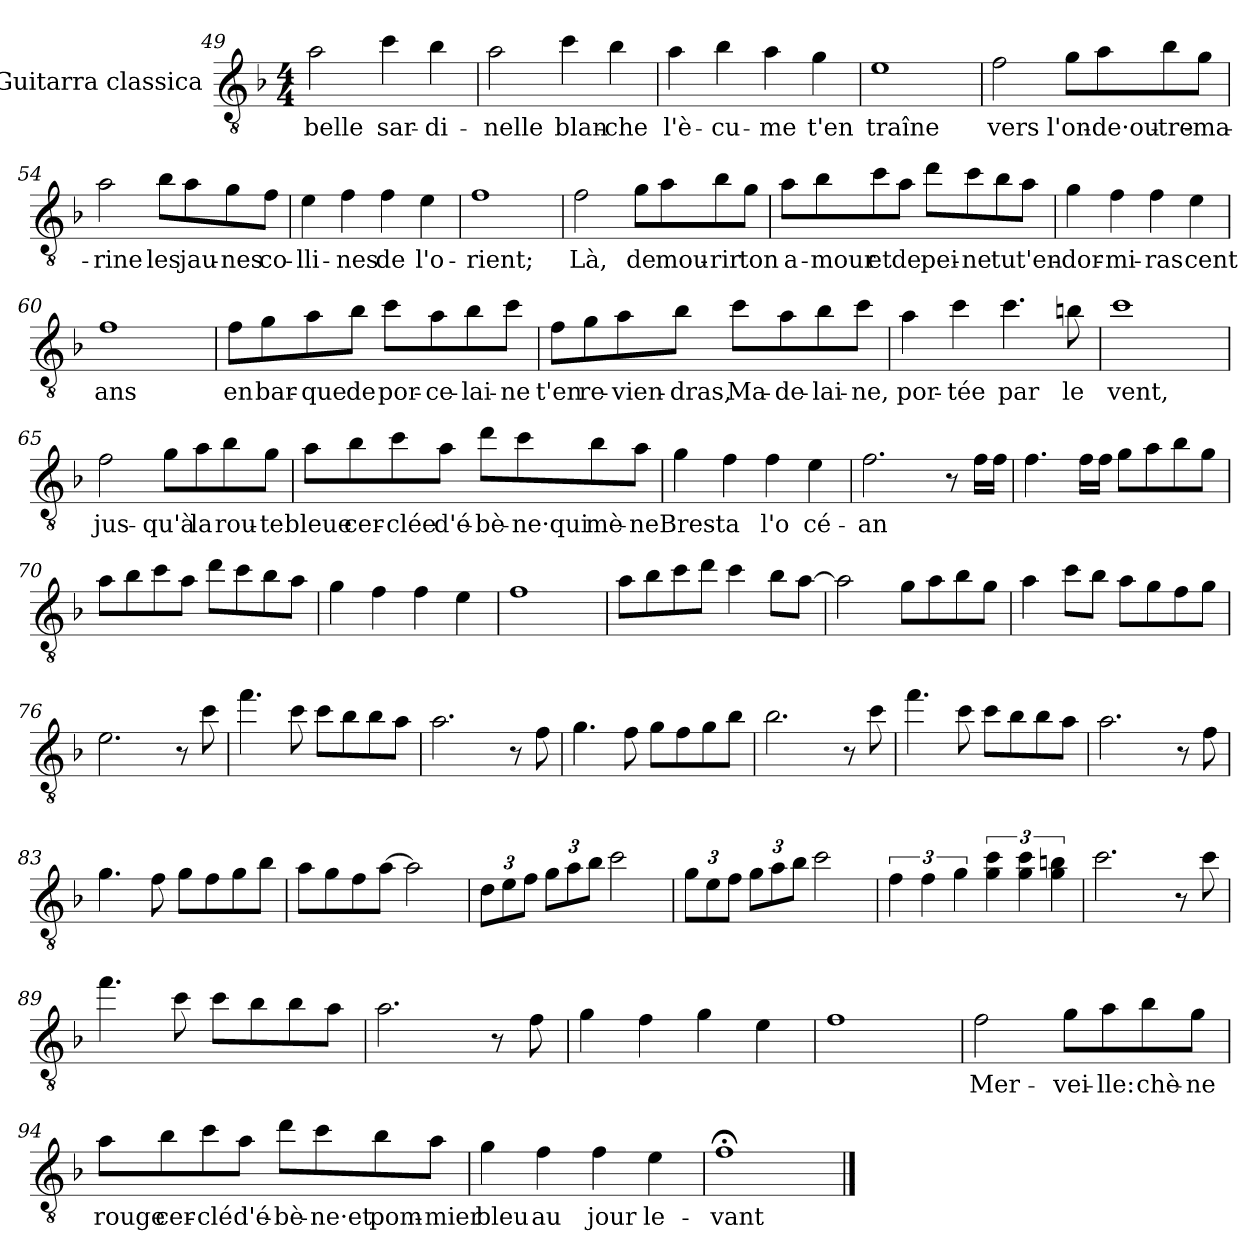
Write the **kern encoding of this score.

**kern	**text
*part1	*part1
*staff1	*staff1
*I"Guitarra classica	*
*I'Guit	*
*clefGv2	*
*k[b-]	*
*M4/4	*
=49	=49
!	!LO:LY:b
2a\	belle
!	!LO:LY:b
4cc\	sar-
!	!LO:LY:b
4b-\	-di-
=50	=50
!	!LO:LY:b
2a\	-nelle
!	!LO:LY:b
4cc\	blan-
!	!LO:LY:b
4b-\	-che
=51	=51
!	!LO:LY:b
4a\	l'è-
!	!LO:LY:b
4b-\	-cu-
!	!LO:LY:b
4a\	-me
!	!LO:LY:b
4g\	t'en
!!LO:LB:g=z
=52	=52
!	!LO:LY:b
1e	traîne
=53	=53
!	!LO:LY:b
2f\	vers
!	!LO:LY:b
8g\L	l'on-
!	!LO:LY:b
8a\	-de·ou-
!	!LO:LY:b
8b-\	-tre-
!	!LO:LY:b
8g\J	-ma-
=54	=54
!	!LO:LY:b
2a\	-rine
!	!LO:LY:b
8b-\L	les
!	!LO:LY:b
8a\	jau-
!	!LO:LY:b
8g\	-nes
!	!LO:LY:b
8f\J	co-
=55	=55
!	!LO:LY:b
4e\	-lli-
!	!LO:LY:b
4f\	-nes
!	!LO:LY:b
4f\	de
!	!LO:LY:b
4e\	l'o-
=56	=56
!	!LO:LY:b
1f	-rient;
!!LO:LB:g=z
=57	=57
!	!LO:LY:b
2f\	Là,
!	!LO:LY:b
8g\L	de
!	!LO:LY:b
8a\	mou-
!	!LO:LY:b
8b-\	-rir
!	!LO:LY:b
8g\J	ton
=58	=58
!	!LO:LY:b
8a\L	a-
!	!LO:LY:b
8b-\	-mour
!	!LO:LY:b
8cc\	et
!	!LO:LY:b
8a\J	de
!	!LO:LY:b
8dd\L	pei-
!	!LO:LY:b
8cc\	-ne
!	!LO:LY:b
8b-\	tu
!	!LO:LY:b
8a\J	t'en-
=59	=59
!	!LO:LY:b
4g\	-dor-
!	!LO:LY:b
4f\	-mi-
!	!LO:LY:b
4f\	-ras
!	!LO:LY:b
4e\	cent
=60	=60
!	!LO:LY:b
1f	ans
!!LO:LB:g=z
=61	=61
!	!LO:LY:b
8f\L	en
!	!LO:LY:b
8g\	bar-
!	!LO:LY:b
8a\	-que
!	!LO:LY:b
8b-\J	de
!	!LO:LY:b
8cc\L	por-
!	!LO:LY:b
8a\	-ce-
!	!LO:LY:b
8b-\	-lai-
!	!LO:LY:b
8cc\J	-ne
=62	=62
!	!LO:LY:b
8f\L	t'en
!	!LO:LY:b
8g\	re-
!	!LO:LY:b
8a\	-vien-
!	!LO:LY:b
8b-\J	-dras,
!	!LO:LY:b
8cc\L	Ma-
!	!LO:LY:b
8a\	-de-
!	!LO:LY:b
8b-\	-lai-
!	!LO:LY:b
8cc\J	-ne,
=63	=63
!	!LO:LY:b
4a\	por-
!	!LO:LY:b
4cc\	-tée
!	!LO:LY:b
4.cc\	par
!	!LO:LY:b
8bn\	le
=64	=64
!	!LO:LY:b
1cc	vent,
!!LO:LB:g=z
=65	=65
!	!LO:LY:b
2f\	jus-
!	!LO:LY:b
8g\L	-qu'à
!	!LO:LY:b
8a\	la
!	!LO:LY:b
8b-\	rou-
!	!LO:LY:b
8g\J	-te
=66	=66
!	!LO:LY:b
8a\L	bleue
!	!LO:LY:b
8b-\	cer-
!	!LO:LY:b
8cc\	-clée
!	!LO:LY:b
8a\J	d'é-
!	!LO:LY:b
8dd\L	-bè-
!	!LO:LY:b
8cc\	-ne·qui
!	!LO:LY:b
8b-\	mè-
!	!LO:LY:b
8a\J	-ne
=67	=67
!	!LO:LY:b
4g\	Brest
!	!LO:LY:b
4f\	a
!	!LO:LY:b
4f\	l'o
!	!LO:LY:b
4e\	cé-
=68	=68
!	!LO:LY:b
2.f\	-an
8r	.
16f\LL	.
16f\JJ	.
!!LO:LB:g=z
=69	=69
4.f\	.
16f\LL	.
16f\JJ	.
8g\L	.
8a\	.
8b-\	.
8g\J	.
=70	=70
8a\L	.
8b-\	.
8cc\	.
8a\J	.
8dd\L	.
8cc\	.
8b-\	.
8a\J	.
=71	=71
4g\	.
4f\	.
4f\	.
4e\	.
=72	=72
1f	.
=73	=73
8a\L	.
8b-\	.
8cc\	.
8dd\J	.
4cc\	.
8b-\L	.
[8a\J	.
!!LO:LB:g=z
=74	=74
2a\]	.
8g\L	.
8a\	.
8b-\	.
8g\J	.
=75	=75
4a\	.
8cc\L	.
8b-\J	.
8a\L	.
8g\	.
8f\	.
8g\J	.
=76	=76
2.e\	.
8r	.
8cc\	.
=77	=77
4.ff\	.
8cc\	.
8cc\L	.
8b-\	.
8b-\	.
8a\J	.
=78	=78
2.a\	.
8r	.
8f\	.
!!LO:LB:g=z
=79	=79
4.g\	.
8f\	.
8g\L	.
8f\	.
8g\	.
8b-\J	.
=80	=80
2.b-\	.
8r	.
8cc\	.
=81	=81
4.ff\	.
8cc\	.
8cc\L	.
8b-\	.
8b-\	.
8a\J	.
=82	=82
2.a\	.
8r	.
8f\	.
=83	=83
4.g\	.
8f\	.
8g\L	.
8f\	.
8g\	.
8b-\J	.
!!LO:LB:g=z
=84	=84
8a\L	.
8g\	.
8f\	.
[8a\J	.
2a\]	.
=85	=85
*Xbrackettup	*
12d\L	.
12e\	.
12f\J	.
12g\L	.
12a\	.
12b-\J	.
2cc\	.
=86	=86
12g\L	.
12e\	.
12f\J	.
12g\L	.
12a\	.
12b-\J	.
2cc\	.
=87	=87
*brackettup	*
6f\	.
6f\	.
6g\	.
6g\ 6cc\	.
6g\ 6cc\	.
6g\ 6bn\	.
=88	=88
2.cc\	.
8r	.
8cc\	.
=89	=89
4.ff\	.
8cc\	.
8cc\L	.
8b-\	.
8b-\	.
8a\J	.
!!LO:LB:g=z
=90	=90
2.a\	.
8r	.
8f\	.
=91	=91
4g\	.
4f\	.
4g\	.
4e\	.
=92	=92
1f	.
=93	=93
!	!LO:LY:b
2f\	Mer-
!	!LO:LY:b
8g\L	-vei-
!	!LO:LY:b
8a\	-lle:
!	!LO:LY:b
8b-\	chè-
!	!LO:LY:b
8g\J	-ne
=94	=94
!	!LO:LY:b
8a\L	rouge
!	!LO:LY:b
8b-\	cer-
!	!LO:LY:b
8cc\	-clé
!	!LO:LY:b
8a\J	d'é-
!	!LO:LY:b
8dd\L	-bè-
!	!LO:LY:b
8cc\	-ne·et
!	!LO:LY:b
8b-\	pom-
!	!LO:LY:b
8a\J	-mier
!!LO:PB:g=z
=95	=95
!	!LO:LY:b
4g\	bleu
!	!LO:LY:b
4f\	au
!	!LO:LY:b
4f\	jour
!	!LO:LY:b
4e\	le-
=96	=96
!	!LO:LY:b
1f;<	-vant
==	==
*-	*-
